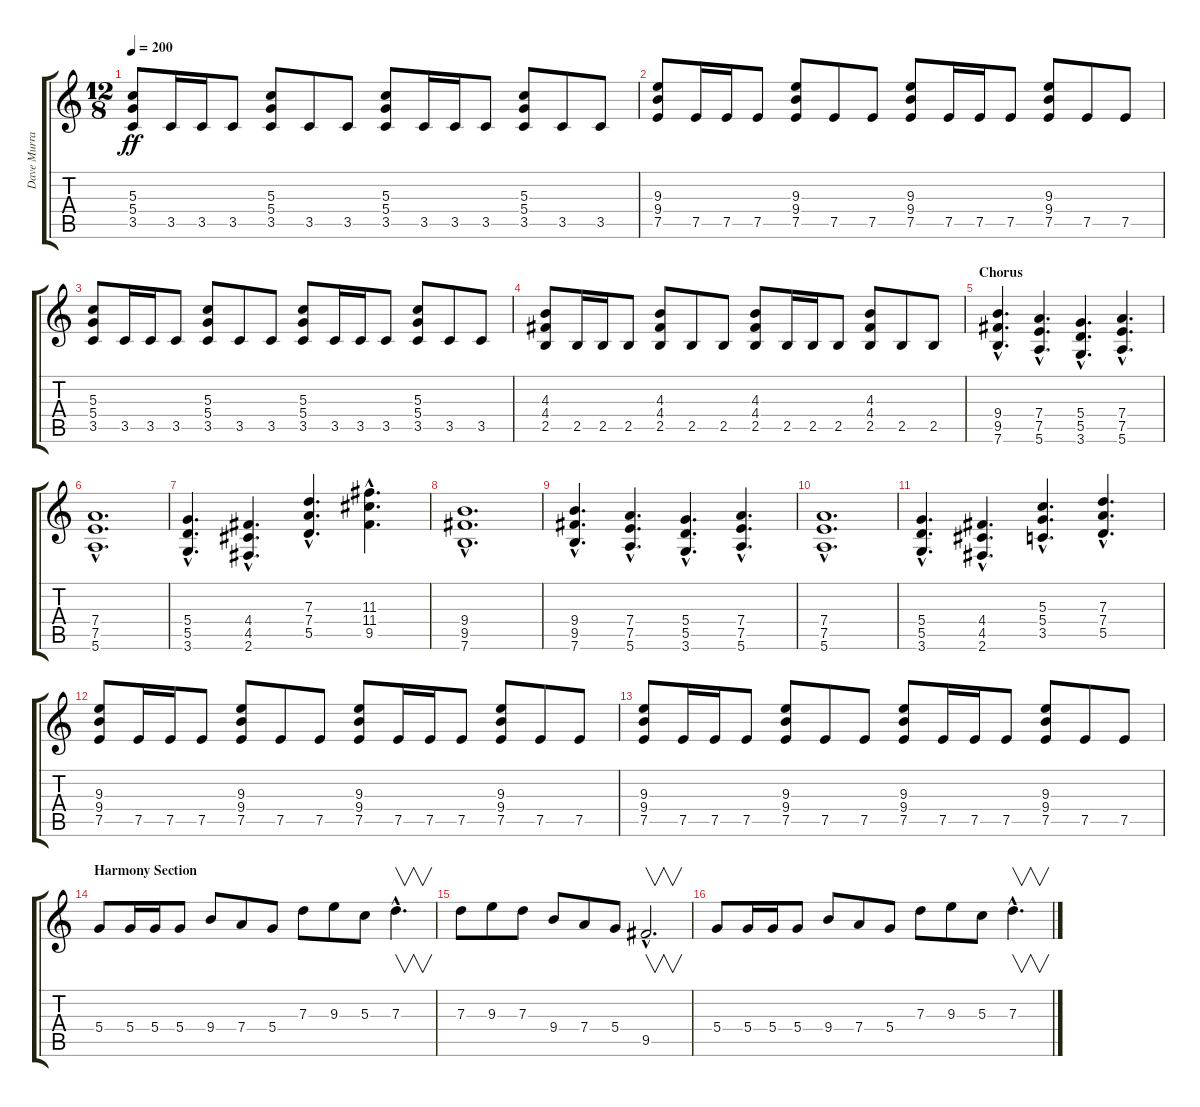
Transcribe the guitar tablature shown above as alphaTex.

\track ("Dave Murray" "Dave Murra") {instrument overdrivenguitar}
\staff {score tabs}
\tuning (E4 B3 G3 D3 A2 E2) {hide}
\ts (12 8)
\tempo 200
\clef g2
\ks c
(5.3 5.4 3.5).8{dy ff} 3.5.16 3.5.16 3.5.8 (5.3 5.4 3.5).8 3.5.8 3.5.8 (5.3 5.4 3.5).8 3.5.16 3.5.16 3.5.8 (5.3 5.4 3.5).8 3.5.8 3.5.8 |
(9.3 9.4 7.5).8 7.5.16 7.5.16 7.5.8 (9.3 9.4 7.5).8 7.5.8 7.5.8 (9.3 9.4 7.5).8 7.5.16 7.5.16 7.5.8 (9.3 9.4 7.5).8 7.5.8 7.5.8 |
(5.3 5.4 3.5).8 3.5.16 3.5.16 3.5.8 (5.3 5.4 3.5).8 3.5.8 3.5.8 (5.3 5.4 3.5).8 3.5.16 3.5.16 3.5.8 (5.3 5.4 3.5).8 3.5.8 3.5.8 |
(4.3 4.4 2.5).8 2.5.16 2.5.16 2.5.8 (4.3 4.4 2.5).8 2.5.8 2.5.8 (4.3 4.4 2.5).8 2.5.16 2.5.16 2.5.8 (4.3 4.4 2.5).8 2.5.8 2.5.8 |
\section ("" "Chorus")
(9.4{hac} 9.5{hac} 7.6{hac}).4{d} (7.4{hac} 7.5{hac} 5.6{hac}).4{d} (5.4{hac} 5.5{hac} 3.6{hac}).4{d} (7.4{hac} 7.5{hac} 5.6{hac}).4{d} |
(7.4{hac} 7.5{hac} 5.6{hac}).1{d} |
(5.4{hac} 5.5{hac} 3.6{hac}).4{d} (4.4{hac} 4.5{hac} 2.6{hac}).4{d} (7.3{hac} 7.4{hac} 5.5{hac}).4{d} (11.3{hac} 11.4{hac} 9.5{hac}).4{d} |
(9.4{hac} 9.5{hac} 7.6{hac}).1{d} |
(9.4{hac} 9.5{hac} 7.6{hac}).4{d} (7.4{hac} 7.5{hac} 5.6{hac}).4{d} (5.4{hac} 5.5{hac} 3.6{hac}).4{d} (7.4{hac} 7.5{hac} 5.6{hac}).4{d} |
(7.4{hac} 7.5{hac} 5.6{hac}).1{d} |
(5.4{hac} 5.5{hac} 3.6{hac}).4{d} (4.4{hac} 4.5{hac} 2.6{hac}).4{d} (5.3{hac} 5.4{hac} 3.5{hac}).4{d} (7.3{hac} 7.4{hac} 5.5{hac}).4{d} |
(9.3 9.4 7.5).8 7.5.16 7.5.16 7.5.8 (9.3 9.4 7.5).8 7.5.8 7.5.8 (9.3 9.4 7.5).8 7.5.16 7.5.16 7.5.8 (9.3 9.4 7.5).8 7.5.8 7.5.8 |
(9.3 9.4 7.5).8 7.5.16 7.5.16 7.5.8 (9.3 9.4 7.5).8 7.5.8 7.5.8 (9.3 9.4 7.5).8 7.5.16 7.5.16 7.5.8 (9.3 9.4 7.5).8 7.5.8 7.5.8 |
\section ("" "Harmony Section")
5.4.8 5.4.16 5.4.16 5.4.8 9.4.8 7.4.8 5.4.8 7.3.8 9.3.8 5.3.8 7.3{hac}.4{v d} |
7.3.8 9.3.8 7.3.8 9.4.8 7.4.8 5.4.8 9.5{hac}.2{v d} |
5.4.8 5.4.16 5.4.16 5.4.8 9.4.8 7.4.8 5.4.8 7.3.8 9.3.8 5.3.8 7.3{hac}.4{v d}
